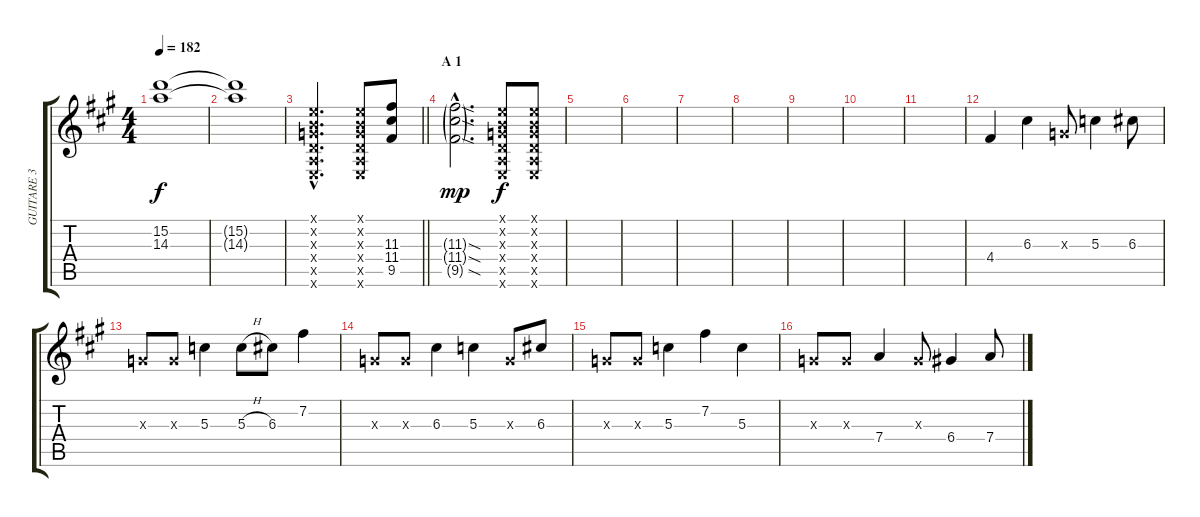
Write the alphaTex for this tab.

\track ("GUITARE 3" "GUITARE 3") {instrument distortionguitar}
\staff {score tabs}
\tuning (E4 B3 G3 D3 A2 E2) {hide}
\ts (4 4)
\tempo 182
\clef g2
\ks a
(15.2{t} 14.3{t}).1{dy f} |
(15.2{t} 14.3{t}).1 |
\barLineRight lightlight
(0.1{hac x} 0.2{hac x} 0.3{hac x} 0.4{hac x} 0.5{hac x} 0.6{hac x}).2{d} (0.1{x} 0.2{x} 0.3{x} 0.4{x} 0.5{x} 0.6{x}).8 (11.3 11.4 9.5).8 |
\section ("" "A 1")
(11.3{sod g hac} 11.4{sod g hac} 9.5{sod g hac}).2{d dy mp} (0.1{x} 0.2{x} 0.3{x} 0.4{x} 0.5{x} 0.6{x}).8{dy f} (0.1{x} 0.2{x} 0.3{x} 0.4{x} 0.5{x} 0.6{x}).8 |
|
|
|
|
|
|
|
4.4.4{volume 8} 6.3.4 0.3{x}.8 5.3.4 6.3.8 |
0.3{x}.8 0.3{x}.8 5.3.4 5.3{h}.8 6.3.8 7.2.4 |
0.3{x}.8 0.3{x}.8 6.3.4 5.3.4 0.3{x}.8 6.3.8 |
0.3{x}.8 0.3{x}.8 5.3.4 7.2.4 5.3.4 |
0.3{x}.8 0.3{x}.8 7.4.4 0.3{x}.8 6.4.4 7.4.8
